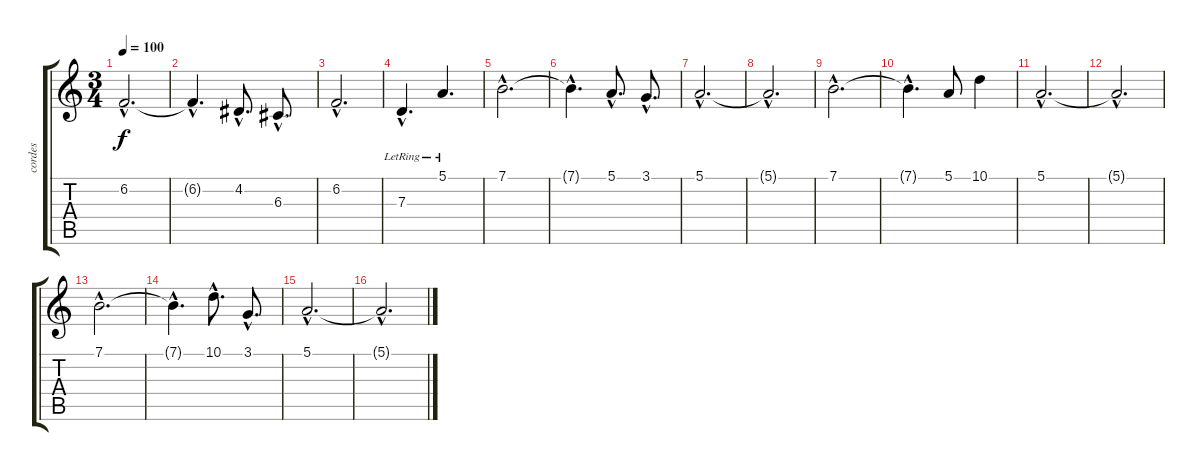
\track ("cordes" "cordes") {instrument stringensemble1}
\staff {score tabs}
\tuning (E4 B3 G3 D3 A2 E2) {hide}
\ts (3 4)
\tempo 100
\clef g2
\ks c
6.2{hac}.2{d dy f} |
6.2{hac t}.4{d} 4.2{hac}.8{d} 6.3{hac}.8{d} |
6.2{hac}.2{d} |
7.3{hac lr}.4{d} 5.1{lr}.4{d} |
7.1{hac}.2{d} |
7.1{hac t}.4{d} 5.1{hac}.8{d} 3.1{hac}.8{d} |
5.1{hac}.2{d} |
5.1{hac t}.2{d} |
7.1{hac}.2{d} |
7.1{hac t}.4{d} 5.1.8 10.1.4 |
5.1{hac}.2{d} |
5.1{hac t}.2{d} |
7.1{hac}.2{d} |
7.1{hac t}.4{d} 10.1{hac}.8{d} 3.1{hac}.8{d} |
5.1{hac}.2{d} |
5.1{hac t}.2{d}
